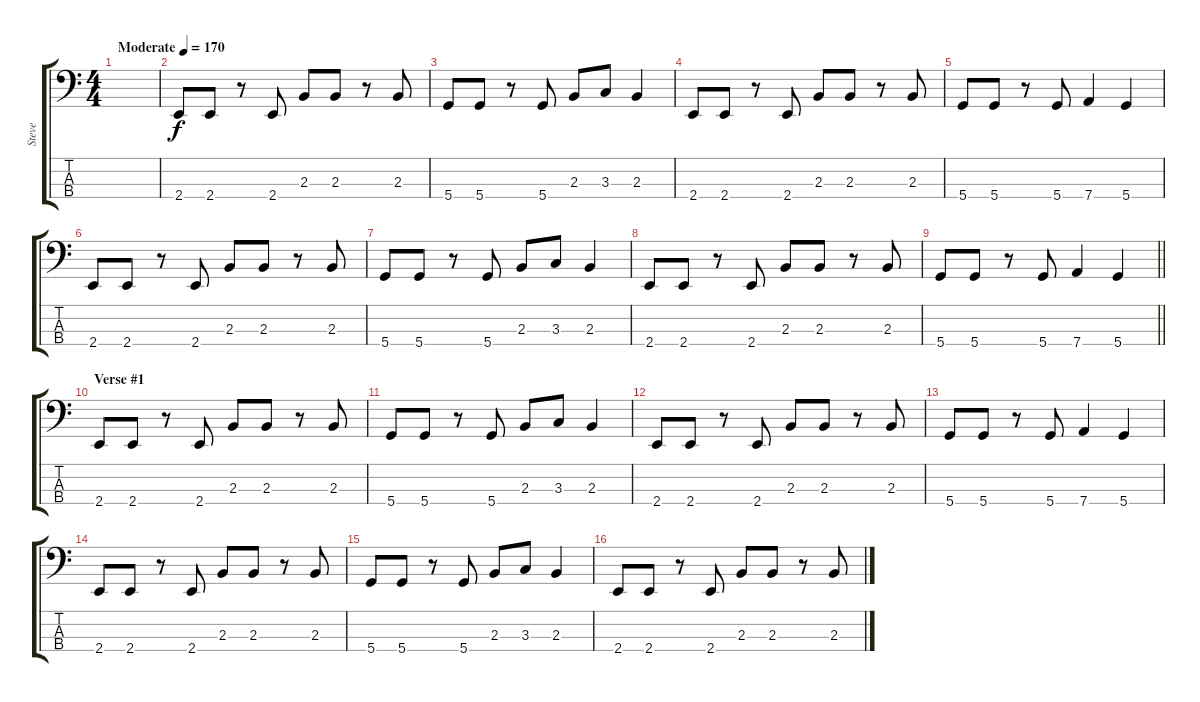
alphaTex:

\track ("Steve" "Steve") {instrument electricbasspick}
\staff {score tabs}
\tuning (G2 D2 A1 D1) {hide}
\ts (4 4)
\tempo (170 "Moderate")
\clef f4
\ks c
|
2.4.8 2.4.8 r.8 2.4.8 2.3.8 2.3.8 r.8 2.3.8 |
5.4.8 5.4.8 r.8 5.4.8 2.3.8 3.3.8 2.3.4 |
2.4.8 2.4.8 r.8 2.4.8 2.3.8 2.3.8 r.8 2.3.8 |
5.4.8 5.4.8 r.8 5.4.8 7.4.4 5.4.4 |
2.4.8 2.4.8 r.8 2.4.8 2.3.8 2.3.8 r.8 2.3.8 |
5.4.8 5.4.8 r.8 5.4.8 2.3.8 3.3.8 2.3.4 |
2.4.8 2.4.8 r.8 2.4.8 2.3.8 2.3.8 r.8 2.3.8 |
\barLineRight lightlight
5.4.8 5.4.8 r.8 5.4.8 7.4.4 5.4.4 |
\section ("" "Verse #1")
2.4.8 2.4.8 r.8 2.4.8 2.3.8 2.3.8 r.8 2.3.8 |
5.4.8 5.4.8 r.8 5.4.8 2.3.8 3.3.8 2.3.4 |
2.4.8 2.4.8 r.8 2.4.8 2.3.8 2.3.8 r.8 2.3.8 |
5.4.8 5.4.8 r.8 5.4.8 7.4.4 5.4.4 |
2.4.8 2.4.8 r.8 2.4.8 2.3.8 2.3.8 r.8 2.3.8 |
5.4.8 5.4.8 r.8 5.4.8 2.3.8 3.3.8 2.3.4 |
2.4.8 2.4.8 r.8 2.4.8 2.3.8 2.3.8 r.8 2.3.8
